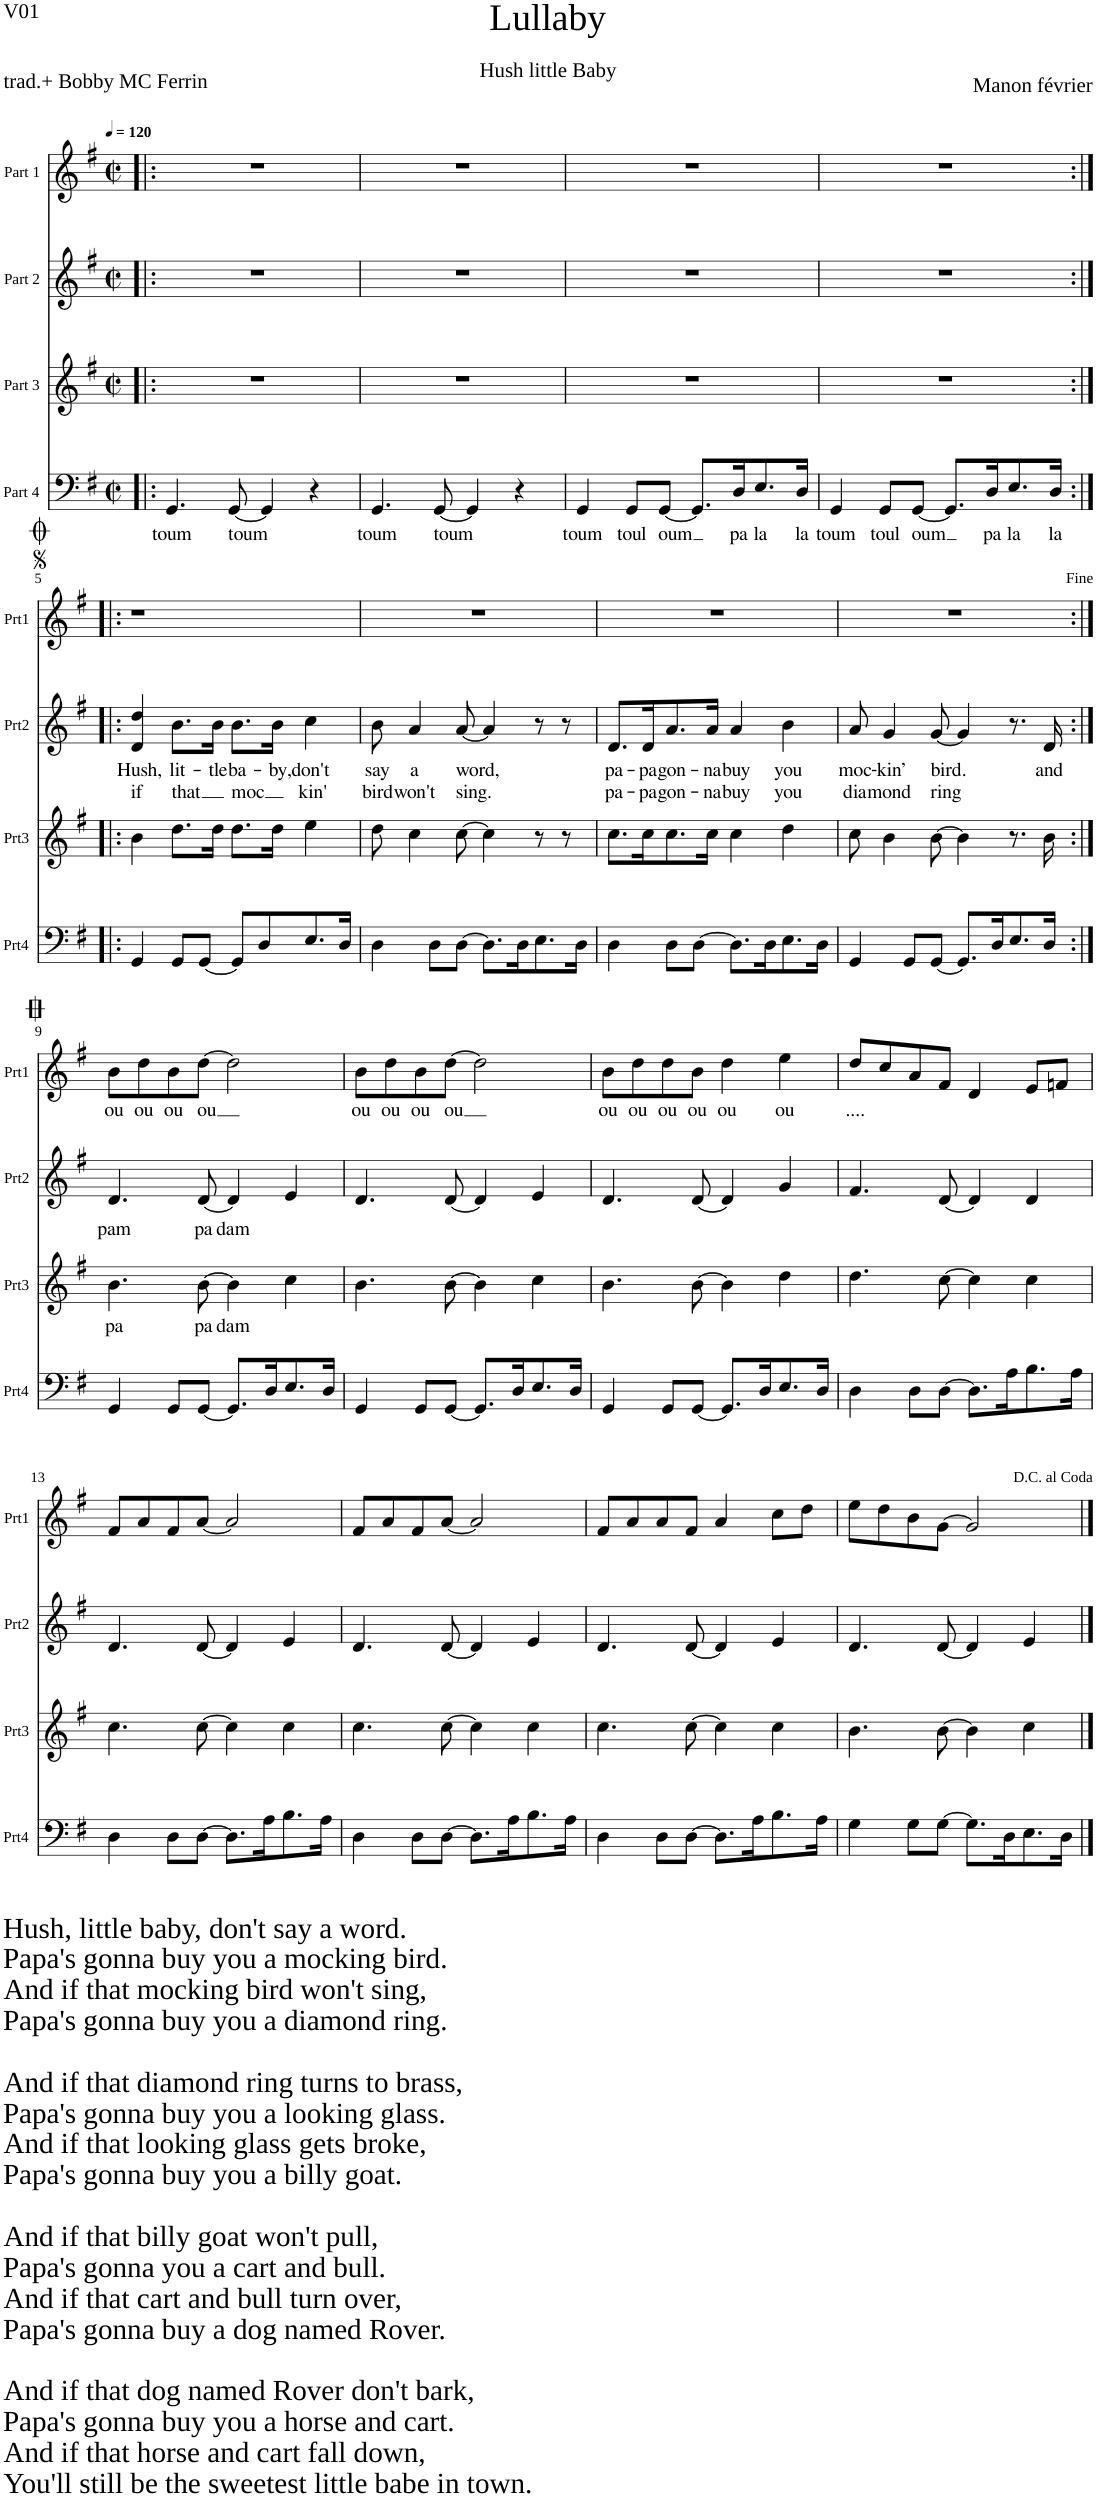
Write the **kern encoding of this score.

**kern	**text	**kern	**text	**kern	**text	**text	**kern	**text
*part4	*part4	*part3	*part3	*part2	*part2	*part2	*part1	*part1
*staff4	*staff4	*staff3	*staff3	*staff2	*staff2	*staff2	*staff1	*staff1
*I"Part 4	*	*I"Part 3	*	*I"Part 2	*	*	*I"Part 1	*
*I'Prt4	*	*I'Prt3	*	*I'Prt2	*	*	*I'Prt1	*
*clefF4	*	*clefG2	*	*clefG2	*	*	*clefG2	*
*k[f#]	*	*k[f#]	*	*k[f#]	*	*	*k[f#]	*
*G:	*	*G:	*	*G:	*	*	*G:	*
*M2/2	*	*M2/2	*	*M2/2	*	*	*M2/2	*
*met(c|)	*	*met(c|)	*	*met(c|)	*	*	*met(c|)	*
*MM120	*	*MM120	*	*MM120	*	*	*MM120	*
=1!|:	=1!|:	=1!|:	=1!|:	=1!|:	=1!|:	=1!|:	=1!|:	=1!|:
!	!LO:LY:b	!	!	!	!	!	!	!
4.GG/	toum	1r	.	1r	.	.	1r	.
!	!LO:LY:b	!	!	!	!	!	!	!
[<8GG/	toum	.	.	.	.	.	.	.
4GG/]	.	.	.	.	.	.	.	.
4r	.	.	.	.	.	.	.	.
=2	=2	=2	=2	=2	=2	=2	=2	=2
!	!LO:LY:b	!	!	!	!	!	!	!
4.GG/	toum	1r	.	1r	.	.	1r	.
!	!LO:LY:b	!	!	!	!	!	!	!
[<8GG/	toum	.	.	.	.	.	.	.
4GG/]	.	.	.	.	.	.	.	.
4r	.	.	.	.	.	.	.	.
=3	=3	=3	=3	=3	=3	=3	=3	=3
!	!LO:LY:b	!	!	!	!	!	!	!
4GG/	toum	1r	.	1r	.	.	1r	.
!	!LO:LY:b	!	!	!	!	!	!	!
8GG/L	toul	.	.	.	.	.	.	.
!	!LO:LY:b	!	!	!	!	!	!	!
[<8GG/J	oum	.	.	.	.	.	.	.
8.GG/L]	.	.	.	.	.	.	.	.
!	!LO:LY:b	!	!	!	!	!	!	!
16D/K	pa	.	.	.	.	.	.	.
!	!LO:LY:b	!	!	!	!	!	!	!
8.E/	la	.	.	.	.	.	.	.
!	!LO:LY:b	!	!	!	!	!	!	!
16D/Jk	la	.	.	.	.	.	.	.
=4	=4	=4	=4	=4	=4	=4	=4	=4
!	!LO:LY:b	!	!	!	!	!	!	!
4GG/	toum	1r	.	1r	.	.	1r	.
!	!LO:LY:b	!	!	!	!	!	!	!
8GG/L	toul	.	.	.	.	.	.	.
!	!LO:LY:b	!	!	!	!	!	!	!
[<8GG/J	oum	.	.	.	.	.	.	.
8.GG/L]	.	.	.	.	.	.	.	.
!	!LO:LY:b	!	!	!	!	!	!	!
16D/K	pa	.	.	.	.	.	.	.
!	!LO:LY:b	!	!	!	!	!	!	!
8.E/	la	.	.	.	.	.	.	.
!	!LO:LY:b	!	!	!	!	!	!	!
16D/Jk	la	.	.	.	.	.	.	.
!!LO:LB:g=z
=5:|!|:	=5:|!|:	=5:|!|:	=5:|!|:	=5:|!|:	=5:|!|:	=5:|!|:	=5:|!|:	=5:|!|:
!	!	!	!	!	!LO:LY:b	!LO:LY:b	!	!
4GG/	.	4b\	.	4d/ 4dd/	Hush,	if	1r	.
!	!	!	!	!	!LO:LY:b	!LO:LY:b	!	!
8GG/L	.	8.dd\L	.	8.b\L	lit-	that	.	.
[<8GG/J	.	.	.	.	.	.	.	.
!	!	!	!	!	!LO:LY:b	!	!	!
.	.	16dd\Jk	.	16b\Jk	-tle	.	.	.
!	!	!	!	!	!LO:LY:b	!LO:LY:b	!	!
8GG/L]	.	8.dd\L	.	8.b\L	ba-	moc	.	.
8D/	.	.	.	.	.	.	.	.
!	!	!	!	!	!LO:LY:b	!	!	!
.	.	16dd\Jk	.	16b\Jk	-by,	.	.	.
!	!	!	!	!	!LO:LY:b	!LO:LY:b	!	!
8.E/	.	4ee\	.	4cc\	don't	kin'	.	.
16D/Jk	.	.	.	.	.	.	.	.
=6	=6	=6	=6	=6	=6	=6	=6	=6
!	!	!	!	!	!LO:LY:b	!LO:LY:b	!	!
4D\	.	8dd\	.	8b\	say	bird	1r	.
!	!	!	!	!	!LO:LY:b	!LO:LY:b	!	!
.	.	4cc\	.	4a/	a	won't	.	.
8D\L	.	.	.	.	.	.	.	.
!	!	!	!	!	!LO:LY:b	!LO:LY:b	!	!
[>8D\J	.	[>8cc\	.	[<8a/	word,	sing.	.	.
8.D\L]	.	4cc\]	.	4a/]	.	.	.	.
16D\K	.	.	.	.	.	.	.	.
8.E\	.	8r	.	8r	.	.	.	.
.	.	8r	.	8r	.	.	.	.
16D\Jk	.	.	.	.	.	.	.	.
=7	=7	=7	=7	=7	=7	=7	=7	=7
!	!	!	!	!	!LO:LY:b	!LO:LY:b	!	!
4D\	.	8.cc\L	.	8.d/L	pa-	pa-	1r	.
!	!	!	!	!	!LO:LY:b	!LO:LY:b	!	!
.	.	16cc\K	.	16d/K	-pa	-pa	.	.
!	!	!	!	!	!LO:LY:b	!LO:LY:b	!	!
8D\L	.	8.cc\	.	8.a/	gon-	gon-	.	.
[>8D\J	.	.	.	.	.	.	.	.
!	!	!	!	!	!LO:LY:b	!LO:LY:b	!	!
.	.	16cc\Jk	.	16a/Jk	-na	-na	.	.
!	!	!	!	!	!LO:LY:b	!LO:LY:b	!	!
8.D\L]	.	4cc\	.	4a/	buy	buy	.	.
16D\K	.	.	.	.	.	.	.	.
!	!	!	!	!	!LO:LY:b	!LO:LY:b	!	!
8.E\	.	4dd\	.	4b\	you	you	.	.
16D\Jk	.	.	.	.	.	.	.	.
=8	=8	=8	=8	=8	=8	=8	=8	=8
!	!	!	!	!	!LO:LY:b	!LO:LY:b	!	!
4GG/	.	8cc\	.	8a/	moc-	dia-	1r	.
!	!	!	!	!	!LO:LY:b	!LO:LY:b	!	!
.	.	4b\	.	4g/	-kin’	-mond	.	.
8GG/L	.	.	.	.	.	.	.	.
!	!	!	!	!	!LO:LY:b	!LO:LY:b	!	!
[<8GG/J	.	[>8b\	.	[<8g/	bird.	ring	.	.
8.GG/L]	.	4b\]	.	4g/]	.	.	.	.
16D/K	.	.	.	.	.	.	.	.
8.E/	.	8.r	.	8.r	.	.	.	.
!	!	!	!	!	!LO:LY:b	!	!	!
16D/Jk	.	16b\	.	16d/	and	.	.	.
!!LO:LB:g=z
=9:|!	=9:|!	=9:|!	=9:|!	=9:|!	=9:|!	=9:|!	=9:|!	=9:|!
!	!	!	!LO:LY:b	!	!LO:LY:b	!	!	!LO:LY:b
4GG/	.	4.b\	pa	4.d/	pam	.	8b\L	ou
!	!	!	!	!	!	!	!	!LO:LY:b
.	.	.	.	.	.	.	8dd\	ou
!	!	!	!	!	!	!	!	!LO:LY:b
8GG/L	.	.	.	.	.	.	8b\	ou
!	!	!	!LO:LY:b	!	!LO:LY:b	!	!	!LO:LY:b
[<8GG/J	.	[>8b\	pa-	[<8d/	pa-	.	[>8dd\J	ou
!	!	!	!LO:LY:b	!	!LO:LY:b	!	!	!
8.GG/L]	.	4b\]	-dam	4d/]	-dam	.	2dd\]	.
16D/K	.	.	.	.	.	.	.	.
8.E/	.	4cc\	.	4e/	.	.	.	.
16D/Jk	.	.	.	.	.	.	.	.
=10	=10	=10	=10	=10	=10	=10	=10	=10
!	!	!	!	!	!	!	!	!LO:LY:b
4GG/	.	4.b\	.	4.d/	.	.	8b\L	ou
!	!	!	!	!	!	!	!	!LO:LY:b
.	.	.	.	.	.	.	8dd\	ou
!	!	!	!	!	!	!	!	!LO:LY:b
8GG/L	.	.	.	.	.	.	8b\	ou
!	!	!	!	!	!	!	!	!LO:LY:b
[<8GG/J	.	[>8b\	.	[<8d/	.	.	[>8dd\J	ou
8.GG/L]	.	4b\]	.	4d/]	.	.	2dd\]	.
16D/K	.	.	.	.	.	.	.	.
8.E/	.	4cc\	.	4e/	.	.	.	.
16D/Jk	.	.	.	.	.	.	.	.
=11	=11	=11	=11	=11	=11	=11	=11	=11
!	!	!	!	!	!	!	!	!LO:LY:b
4GG/	.	4.b\	.	4.d/	.	.	8b\L	ou
!	!	!	!	!	!	!	!	!LO:LY:b
.	.	.	.	.	.	.	8dd\	ou
!	!	!	!	!	!	!	!	!LO:LY:b
8GG/L	.	.	.	.	.	.	8dd\	ou
!	!	!	!	!	!	!	!	!LO:LY:b
[<8GG/J	.	[>8b\	.	[<8d/	.	.	8b\J	ou
!	!	!	!	!	!	!	!	!LO:LY:b
8.GG/L]	.	4b\]	.	4d/]	.	.	4dd\	ou
16D/K	.	.	.	.	.	.	.	.
!	!	!	!	!	!	!	!	!LO:LY:b
8.E/	.	4dd\	.	4g/	.	.	4ee\	ou
16D/Jk	.	.	.	.	.	.	.	.
=12	=12	=12	=12	=12	=12	=12	=12	=12
!	!	!	!	!	!	!	!	!LO:LY:b
4D\	.	4.dd\	.	4.f#/	.	.	8dd/L	....
.	.	.	.	.	.	.	8cc/	.
8D\L	.	.	.	.	.	.	8a/	.
[>8D\J	.	[>8cc\	.	[<8d/	.	.	8f#/J	.
8.D\L]	.	4cc\]	.	4d/]	.	.	4d/	.
16A\K	.	.	.	.	.	.	.	.
8.B\	.	4cc\	.	4d/	.	.	8e/L	.
.	.	.	.	.	.	.	8fn/J	.
16A\Jk	.	.	.	.	.	.	.	.
!!LO:LB:g=z
=13	=13	=13	=13	=13	=13	=13	=13	=13
!LO:TX:b:t=Hush, little baby, don't say a word.	!	!	!	!	!	!	!	!
!LO:TX:b:t=Papa's gonna buy you a mocking bird.	!	!	!	!	!	!	!	!
!LO:TX:b:t=And if that mocking bird won't sing,	!	!	!	!	!	!	!	!
!LO:TX:b:t=Papa's gonna buy you a diamond ring.	!	!	!	!	!	!	!	!
!LO:TX:b:t=And if that diamond ring turns to brass,	!	!	!	!	!	!	!	!
!LO:TX:b:t=Papa's gonna buy you a looking glass.	!	!	!	!	!	!	!	!
!LO:TX:b:t=And if that looking glass gets broke,	!	!	!	!	!	!	!	!
!LO:TX:b:t=Papa's gonna buy you a billy goat.	!	!	!	!	!	!	!	!
!LO:TX:b:t=And if that billy goat won't pull,	!	!	!	!	!	!	!	!
!LO:TX:b:t=Papa's gonna you a cart and bull.	!	!	!	!	!	!	!	!
!LO:TX:b:t=And if that cart and bull turn over,	!	!	!	!	!	!	!	!
!LO:TX:b:t=Papa's gonna buy a dog named Rover.	!	!	!	!	!	!	!	!
!LO:TX:b:t=And if that dog named Rover don't bark,	!	!	!	!	!	!	!	!
!LO:TX:b:t=Papa's gonna buy you a horse and cart.	!	!	!	!	!	!	!	!
!LO:TX:b:t=And if that horse and cart fall down,	!	!	!	!	!	!	!	!
!LO:TX:b:t=You'll still be the sweetest little babe in town.	!	!	!	!	!	!	!	!
4D\	.	4.cc\	.	4.d/	.	.	8f#/L	.
.	.	.	.	.	.	.	8a/	.
8D\L	.	.	.	.	.	.	8f#/	.
[>8D\J	.	[>8cc\	.	[<8d/	.	.	[<8a/J	.
8.D\L]	.	4cc\]	.	4d/]	.	.	2a/]	.
16A\K	.	.	.	.	.	.	.	.
8.B\	.	4cc\	.	4e/	.	.	.	.
16A\Jk	.	.	.	.	.	.	.	.
=14	=14	=14	=14	=14	=14	=14	=14	=14
4D\	.	4.cc\	.	4.d/	.	.	8f#/L	.
.	.	.	.	.	.	.	8a/	.
8D\L	.	.	.	.	.	.	8f#/	.
[>8D\J	.	[>8cc\	.	[<8d/	.	.	[<8a/J	.
8.D\L]	.	4cc\]	.	4d/]	.	.	2a/]	.
16A\K	.	.	.	.	.	.	.	.
8.B\	.	4cc\	.	4e/	.	.	.	.
16A\Jk	.	.	.	.	.	.	.	.
=15	=15	=15	=15	=15	=15	=15	=15	=15
4D\	.	4.cc\	.	4.d/	.	.	8f#/L	.
.	.	.	.	.	.	.	8a/	.
8D\L	.	.	.	.	.	.	8a/	.
[>8D\J	.	[>8cc\	.	[<8d/	.	.	8f#/J	.
8.D\L]	.	4cc\]	.	4d/]	.	.	4a/	.
16A\K	.	.	.	.	.	.	.	.
8.B\	.	4cc\	.	4e/	.	.	8cc\L	.
.	.	.	.	.	.	.	8dd\J	.
16A\Jk	.	.	.	.	.	.	.	.
=16	=16	=16	=16	=16	=16	=16	=16	=16
4G\	.	4.b\	.	4.d/	.	.	8ee\L	.
.	.	.	.	.	.	.	8dd\	.
8G\L	.	.	.	.	.	.	8b\	.
[>8G\J	.	[>8b\	.	[<8d/	.	.	[>8g\J	.
8.G\L]	.	4b\]	.	4d/]	.	.	2g/]	.
16D\K	.	.	.	.	.	.	.	.
8.E\	.	4cc\	.	4e/	.	.	.	.
16D\Jk	.	.	.	.	.	.	.	.
==	==	==	==	==	==	==	==	==
*-	*-	*-	*-	*-	*-	*-	*-	*-
